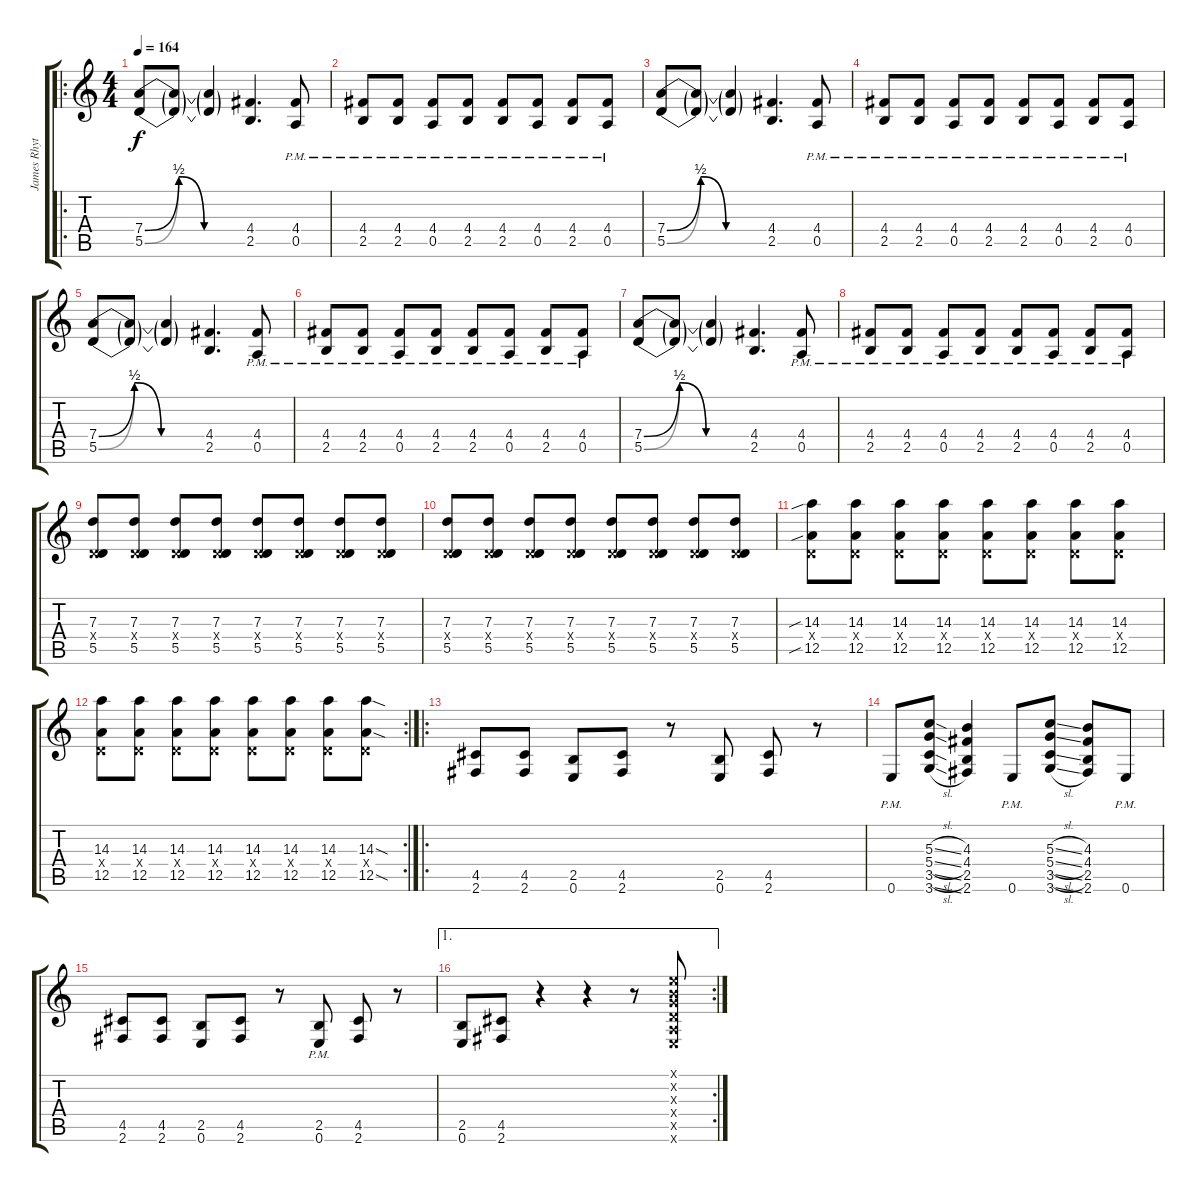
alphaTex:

\track ("James Rhythm" "James Rhyt") {instrument distortionguitar}
\staff {score tabs}
\tuning (E4 B3 G3 D3 A2 E2) {hide}
\ro
\ts (4 4)
\tempo 164
\clef g2
\ks c
(7.4{be (custom 0 0 20 2 35 0 60 0)} 5.5{be (custom 0 0 20 2 35 0 60 0)}).8{dy f} (7.4{t} 5.5{t}).8 (7.4{t} 5.5{t}).4 (4.4 2.5).4{d} (4.4{pm} 0.5{pm}).8 |
(4.4{pm} 2.5{pm}).8 (4.4{pm} 2.5{pm}).8 (4.4{pm} 0.5{pm}).8 (4.4{pm} 2.5{pm}).8 (4.4{pm} 2.5{pm}).8 (4.4{pm} 0.5{pm}).8 (4.4{pm} 2.5{pm}).8 (4.4{pm} 0.5{pm}).8 |
(7.4{be (custom 0 0 20 2 35 0 60 0)} 5.5{be (custom 0 0 20 2 35 0 60 0)}).8 (7.4{t} 5.5{t}).8 (7.4{t} 5.5{t}).4 (4.4 2.5).4{d} (4.4{pm} 0.5{pm}).8 |
(4.4{pm} 2.5{pm}).8 (4.4{pm} 2.5{pm}).8 (4.4{pm} 0.5{pm}).8 (4.4{pm} 2.5{pm}).8 (4.4{pm} 2.5{pm}).8 (4.4{pm} 0.5{pm}).8 (4.4{pm} 2.5{pm}).8 (4.4{pm} 0.5{pm}).8 |
(7.4{be (custom 0 0 20 2 35 0 60 0)} 5.5{be (custom 0 0 20 2 35 0 60 0)}).8 (7.4{t} 5.5{t}).8 (7.4{t} 5.5{t}).4 (4.4 2.5).4{d} (4.4{pm} 0.5{pm}).8 |
(4.4{pm} 2.5{pm}).8 (4.4{pm} 2.5{pm}).8 (4.4{pm} 0.5{pm}).8 (4.4{pm} 2.5{pm}).8 (4.4{pm} 2.5{pm}).8 (4.4{pm} 0.5{pm}).8 (4.4{pm} 2.5{pm}).8 (4.4{pm} 0.5{pm}).8 |
(7.4{be (custom 0 0 20 2 35 0 60 0)} 5.5{be (custom 0 0 20 2 35 0 60 0)}).8 (7.4{t} 5.5{t}).8 (7.4{t} 5.5{t}).4 (4.4 2.5).4{d} (4.4{pm} 0.5{pm}).8 |
(4.4{pm} 2.5{pm}).8 (4.4{pm} 2.5{pm}).8 (4.4{pm} 0.5{pm}).8 (4.4{pm} 2.5{pm}).8 (4.4{pm} 2.5{pm}).8 (4.4{pm} 0.5{pm}).8 (4.4{pm} 2.5{pm}).8 (4.4{pm} 0.5{pm}).8 |
(7.3 0.4{x} 5.5).8 (7.3 0.4{x} 5.5).8 (7.3 0.4{x} 5.5).8 (7.3 0.4{x} 5.5).8 (7.3 0.4{x} 5.5).8 (7.3 0.4{x} 5.5).8 (7.3 0.4{x} 5.5).8 (7.3 0.4{x} 5.5).8 |
(7.3 0.4{x} 5.5).8 (7.3 0.4{x} 5.5).8 (7.3 0.4{x} 5.5).8 (7.3 0.4{x} 5.5).8 (7.3 0.4{x} 5.5).8 (7.3 0.4{x} 5.5).8 (7.3 0.4{x} 5.5).8 (7.3 0.4{x} 5.5).8 |
(14.3{sib} 0.4{x} 12.5{sib}).8 (14.3 0.4{x} 12.5).8 (14.3 0.4{x} 12.5).8 (14.3 0.4{x} 12.5).8 (14.3 0.4{x} 12.5).8 (14.3 0.4{x} 12.5).8 (14.3 0.4{x} 12.5).8 (14.3 0.4{x} 12.5).8 |
\rc 2
(14.3 0.4{x} 12.5).8 (14.3 0.4{x} 12.5).8 (14.3 0.4{x} 12.5).8 (14.3 0.4{x} 12.5).8 (14.3 0.4{x} 12.5).8 (14.3 0.4{x} 12.5).8 (14.3 0.4{x} 12.5).8 (14.3{sod} 0.4{x} 12.5{sod}).8 |
\ro
(4.5 2.6).8 (4.5 2.6).8 (2.5 0.6).8 (4.5 2.6).8 r.8 (2.5 0.6).8 (4.5 2.6).8 r.8 |
0.6{pm}.8 (5.3{sl} 5.4{sl} 3.5{sl} 3.6{sl}).8 (4.3 4.4 2.5 2.6).4 0.6{pm}.8 (5.3{sl} 5.4{sl} 3.5{sl} 3.6{sl}).8 (4.3 4.4 2.5 2.6).8 0.6{pm}.8 |
(4.5 2.6).8 (4.5 2.6).8 (2.5 0.6).8 (4.5 2.6).8 r.8 (2.5{pm} 0.6{pm}).8 (4.5 2.6).8 r.8 |
\ae 1
\rc 2
(2.5 0.6).8 (4.5 2.6).8 r.4 r.4 r.8 (0.1{x} 0.2{x} 0.3{x} 0.4{x} 0.5{x} 0.6{x}).8
